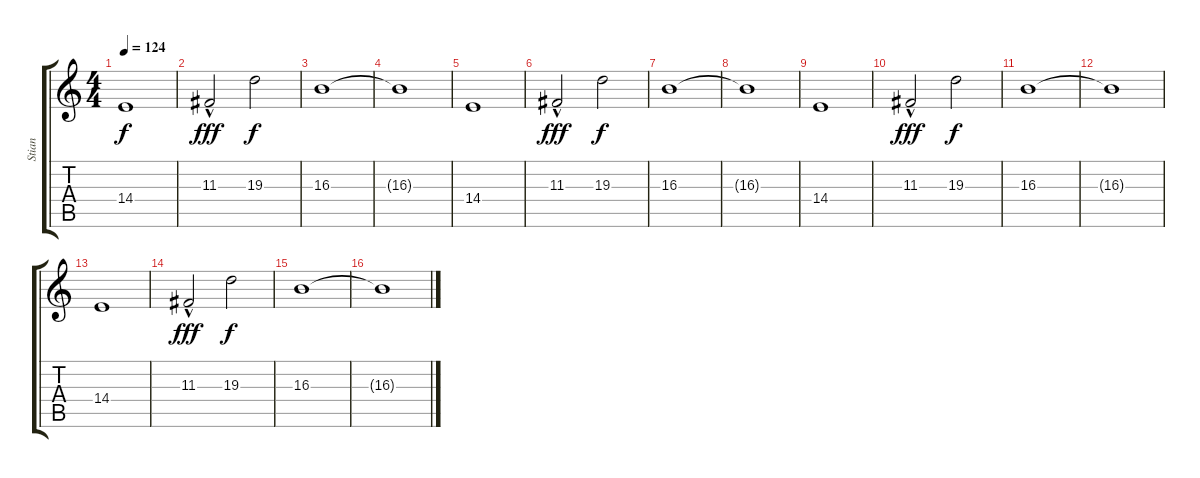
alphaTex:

\track ("Stian" "Stian") {instrument brightacousticpiano}
\staff {score tabs}
\tuning (E4 B3 G3 D3 A2 E2) {hide}
\ts (4 4)
\tempo 124
\clef g2
\ks c
14.4.1{dy f} |
11.3{hac}.2{dy fff} 19.3.2{dy f} |
16.3.1 |
16.3{t}.1 |
14.4.1 |
11.3{hac}.2{dy fff} 19.3.2{dy f} |
16.3.1 |
16.3{t}.1 |
14.4.1 |
11.3{hac}.2{dy fff} 19.3.2{dy f} |
16.3.1 |
16.3{t}.1 |
14.4.1 |
11.3{hac}.2{dy fff} 19.3.2{dy f} |
16.3.1 |
16.3{t}.1
